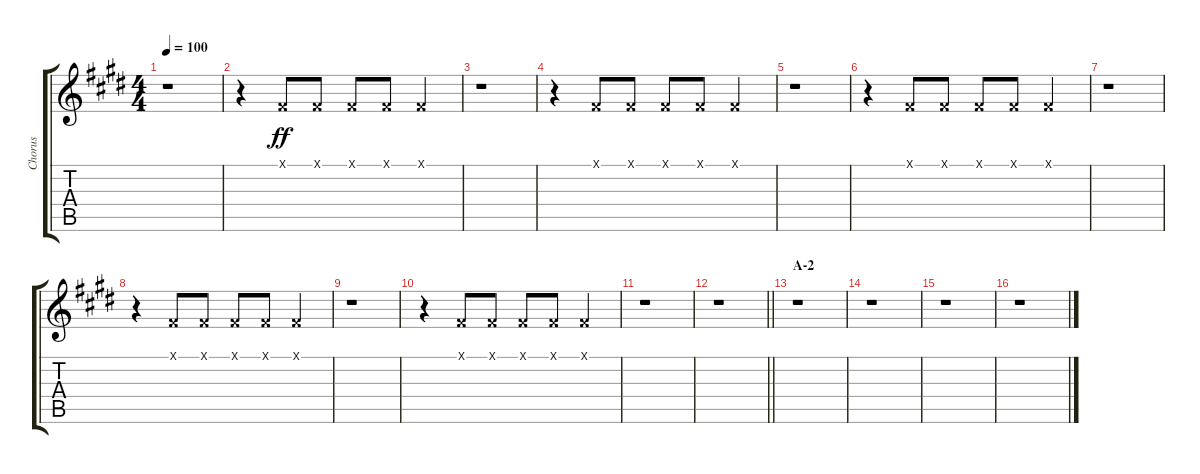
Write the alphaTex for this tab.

\track ("Chorus" "Chorus") {instrument voiceoohs}
\staff {score tabs}
\tuning (D4 A3 F3 C3 G2 D2) {hide}
\ts (4 4)
\tempo 100
\clef g2
\ks e
r.1{dy ff} |
r.4 4.1{x}.8 4.1{x}.8 4.1{x}.8 4.1{x}.8 4.1{x}.4 |
r.1 |
r.4 4.1{x}.8 4.1{x}.8 4.1{x}.8 4.1{x}.8 4.1{x}.4 |
r.1 |
r.4 4.1{x}.8 4.1{x}.8 4.1{x}.8 4.1{x}.8 4.1{x}.4 |
r.1 |
r.4 4.1{x}.8 4.1{x}.8 4.1{x}.8 4.1{x}.8 4.1{x}.4 |
r.1 |
r.4 4.1{x}.8 4.1{x}.8 4.1{x}.8 4.1{x}.8 4.1{x}.4 |
r.1 |
\barLineRight lightlight
r.1 |
\section ("" "A-2")
r.1 |
r.1 |
r.1 |
r.1
